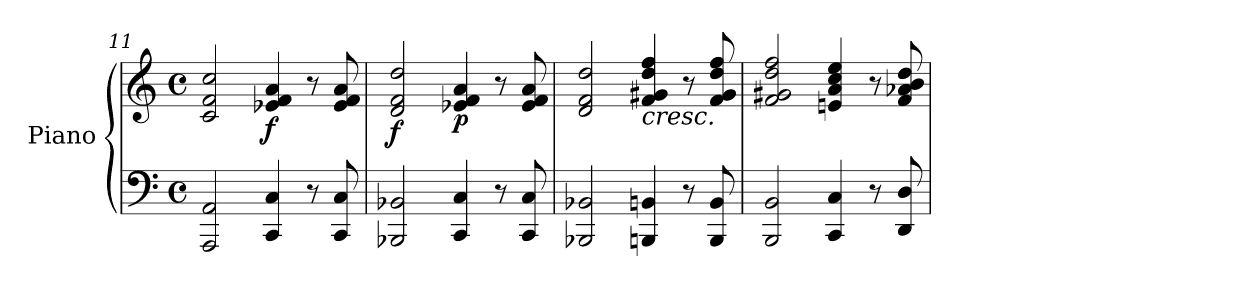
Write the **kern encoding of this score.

**kern	**kern	**dynam
*part1	*part1	*part1
*staff2	*staff1	*staff1/2
*I"Piano	*	*
*I'Pno.	*	*
*clefF4	*clefG2	*
*k[]	*k[]	*
*M4/4	*M4/4	*
*met(c)	*met(c)	*
=11	=11	=11
2AAA/ 2AA/	2c/ 2f/ 2cc/	.
!	!	!LO:DY:b
4CC/ 4C/	4e-X/ 4f/ 4a/	f
8r	8r	.
8CC/ 8C/	8e-/ 8f/ 8a/	.
=12	=12	=12
!	!	!LO:DY:b
2BBB-X/ 2BB-X/	2d/ 2f/ 2dd/	f
!	!	!LO:DY:b
4CC/ 4C/	4e-X/ 4f/ 4a/	p
8r	8r	.
8CC/ 8C/	8e-/ 8f/ 8a/	.
=13	=13	=13
2BBB-X/ 2BB-X/	2d/ 2f/ 2dd/	.
!	!LO:TX:b:i:t=cresc.	!
4BBBn/ 4BBn/	4f/ 4g#X/ 4dd/ 4ff/	.
8r	8r	.
8BBB/ 8BB/	8f/ 8g#/ 8dd/ 8ff/	.
=14	=14	=14
2BBB/ 2BB/	2f/ 2g#X/ 2dd/ 2ff/	.
4CC/ 4C/	4en/ 4a/ 4cc/ 4ee/	.
8r	8r	.
8DD/ 8D/	8f/ 8a-X/ 8b/ 8dd/	.
=	=	=
*-	*-	*-
